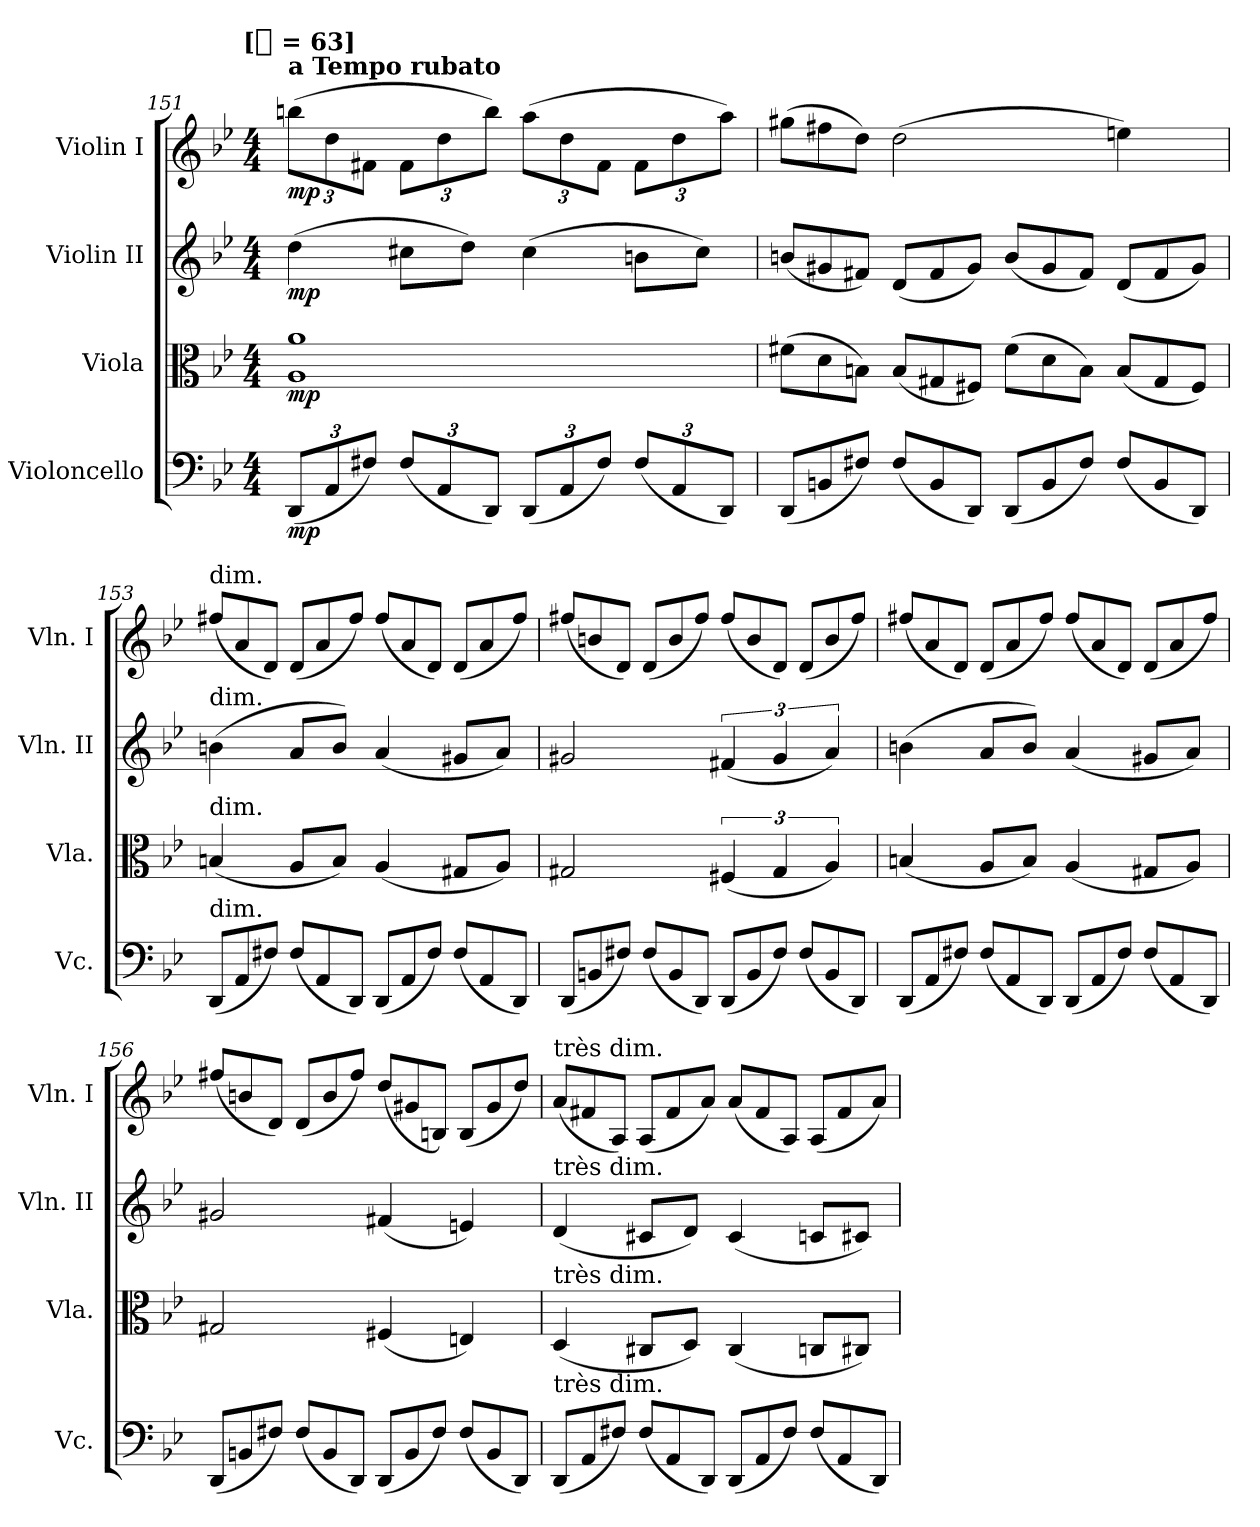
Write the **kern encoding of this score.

**kern	**dynam	**kern	**dynam	**kern	**dynam	**kern	**dynam
*part4	*part4	*part3	*part3	*part2	*part2	*part1	*part1
*staff4	*staff4	*staff3	*staff3	*staff2	*staff2	*staff1	*staff1
*I"Violoncello	*	*I"Viola	*	*I"Violin II	*	*I"Violin I	*
*I'Vc.	*	*I'Vla.	*	*I'Vln. II	*	*I'Vln. I	*
*clefF4	*	*clefC3	*	*clefG2	*	*clefG2	*
*k[b-e-]	*	*k[b-e-]	*	*k[b-e-]	*	*k[b-e-]	*
*B-:	*	*B-:	*	*B-:	*	*B-:	*
!!LO:TX:omd:t=[[half] = 63]
*M4/4	*	*M4/4	*	*M4/4	*	*M4/4	*
*MM126	*	*MM126	*	*MM126	*	*MM126	*
=151	=151	=151	=151	=151	=151	=151	=151
!	!	!	!	!	!	!LO:TX:a:B:t=a Tempo rubato	!
(12DDL	mp	1A 1a	mp	(4dd	mp	(12bbnL	mp
12AA	.	.	.	.	.	12dd	.
12F#XJ)	.	.	.	.	.	12f#XJ	.
(12F#L	.	.	.	8cc#XL	.	12f#L	.
12AA	.	.	.	.	.	12dd	.
.	.	.	.	8ddJ)	.	.	.
12DDJ)	.	.	.	.	.	12bbJ)	.
(12DDL	.	.	.	(4cc#	.	(12aaL	.
12AA	.	.	.	.	.	12dd	.
12F#J)	.	.	.	.	.	12f#J	.
(12F#L	.	.	.	8bnL	.	12f#L	.
12AA	.	.	.	.	.	12dd	.
.	.	.	.	8cc#J)	.	.	.
12DDJ)	.	.	.	.	.	12aaJ)	.
=152	=152	=152	=152	=152	=152	=152	=152
*Xtuplet	*	*Xtuplet	*	*Xtuplet	*	*Xtuplet	*
(12DDL	.	(12f#XL	.	(12bnL	.	(12gg#XL	.
12BBn	.	12d	.	12g#X	.	12ff#X	.
12F#XJ)	.	12BnJ)	.	12f#XJ)	.	12ddJ)	.
(12F#L	.	(12BL	.	(12dL	.	(2dd	.
12BB	.	12G#X	.	12f#	.	.	.
12DDJ)	.	12F#XJ)	.	12g#J)	.	.	.
(12DDL	.	(12f#L	.	(12bL	.	.	.
12BB	.	12d	.	12g#	.	.	.
12F#J)	.	12BJ)	.	12f#J)	.	.	.
(12F#L	.	(12BL	.	(12dL	.	4een)	.
12BB	.	12G#	.	12f#	.	.	.
12DDJ)	.	12F#J)	.	12g#J)	.	.	.
=153	=153	=153	=153	=153	=153	=153	=153
!	!	!	!	!	!	!LO:TX:t=dim.	!
!	!	!	!	!LO:TX:t=dim.	!	!	!
!	!	!LO:TX:t=dim.	!	!	!	!	!
!LO:TX:t=dim.	!	!	!	!	!	!	!
(12DDL	.	(4Bn	.	(>4bn	.	(12ff#XL	.
12AA	.	.	.	.	.	12a	.
12F#XJ)	.	.	.	.	.	12dJ)	.
(12F#L	.	8AL	.	8aL	.	(12dL	.
12AA	.	.	.	.	.	12a	.
.	.	8BJ)	.	8bJ)	.	.	.
12DDJ)	.	.	.	.	.	12ff#J)	.
(12DDL	.	(4A	.	(4a	.	(12ff#L	.
12AA	.	.	.	.	.	12a	.
12F#J)	.	.	.	.	.	12dJ)	.
(12F#L	.	8G#XL	.	8g#XL	.	(12dL	.
12AA	.	.	.	.	.	12a	.
.	.	8AJ)	.	8aJ)	.	.	.
12DDJ)	.	.	.	.	.	12ff#J)	.
=154	=154	=154	=154	=154	=154	=154	=154
(12DDL	.	2G#X	.	2g#X	.	(12ff#XL	.
12BBn	.	.	.	.	.	12bn	.
12F#XJ)	.	.	.	.	.	12dJ)	.
(12F#L	.	.	.	.	.	(12dL	.
12BB	.	.	.	.	.	12b	.
12DDJ)	.	.	.	.	.	12ff#J)	.
*	*	*tuplet	*	*tuplet	*	*	*
(12DDL	.	(6F#X	.	(6f#X	.	(12ff#L	.
12BB	.	.	.	.	.	12b	.
12F#J)	.	6G#	.	6g#	.	12dJ)	.
(12F#L	.	.	.	.	.	(12dL	.
12BB	.	6A)	.	6a)	.	12b	.
12DDJ)	.	.	.	.	.	12ff#J)	.
=155	=155	=155	=155	=155	=155	=155	=155
(12DDL	.	(4Bn	.	(>4bn	.	(12ff#XL	.
12AA	.	.	.	.	.	12a	.
12F#XJ)	.	.	.	.	.	12dJ)	.
(12F#L	.	8AL	.	8aL	.	(12dL	.
12AA	.	.	.	.	.	12a	.
.	.	8BJ)	.	8bJ)	.	.	.
12DDJ)	.	.	.	.	.	12ff#J)	.
(12DDL	.	(4A	.	(4a	.	(12ff#L	.
12AA	.	.	.	.	.	12a	.
12F#J)	.	.	.	.	.	12dJ)	.
(12F#L	.	8G#XL	.	8g#XL	.	(12dL	.
12AA	.	.	.	.	.	12a	.
.	.	8AJ)	.	8aJ)	.	.	.
12DDJ)	.	.	.	.	.	12ff#J)	.
=156	=156	=156	=156	=156	=156	=156	=156
(12DDL	.	2G#X	.	2g#X	.	(12ff#XL	.
12BBn	.	.	.	.	.	12bn	.
12F#XJ)	.	.	.	.	.	12dJ)	.
(12F#L	.	.	.	.	.	(12dL	.
12BB	.	.	.	.	.	12b	.
12DDJ)	.	.	.	.	.	12ff#J)	.
(12DDL	.	(4F#X	.	(4f#X	.	(12ddL	.
12BB	.	.	.	.	.	12g#X	.
12F#J)	.	.	.	.	.	12BnJ)	.
(12F#L	.	4En)	.	4en)	.	(12BL	.
12BB	.	.	.	.	.	12g#	.
12DDJ)	.	.	.	.	.	12ddJ)	.
=157	=157	=157	=157	=157	=157	=157	=157
!	!	!	!	!	!	!LO:TX:t=très dim.	!
!	!	!	!	!LO:TX:t=très dim.	!	!	!
!	!	!LO:TX:t=très dim.	!	!	!	!	!
!LO:TX:t=très dim.	!	!	!	!	!	!	!
(12DDL	.	(4D	.	(4d	.	(12aL	.
12AA	.	.	.	.	.	12f#X	.
12F#XJ)	.	.	.	.	.	12AJ)	.
(12F#L	.	8C#XL	.	8c#XL	.	(12AL	.
12AA	.	.	.	.	.	12f#	.
.	.	8DJ)	.	8dJ)	.	.	.
12DDJ)	.	.	.	.	.	12aJ)	.
(12DDL	.	(4C#	.	(4c#	.	(12aL	.
12AA	.	.	.	.	.	12f#	.
12F#J)	.	.	.	.	.	12AJ)	.
(12F#L	.	8CnL	.	8cnL	.	(12AL	.
12AA	.	.	.	.	.	12f#	.
.	.	8C#XJ)	.	8c#XJ)	.	.	.
12DDJ)	.	.	.	.	.	12aJ)	.
=	=	=	=	=	=	=	=
*-	*-	*-	*-	*-	*-	*-	*-
